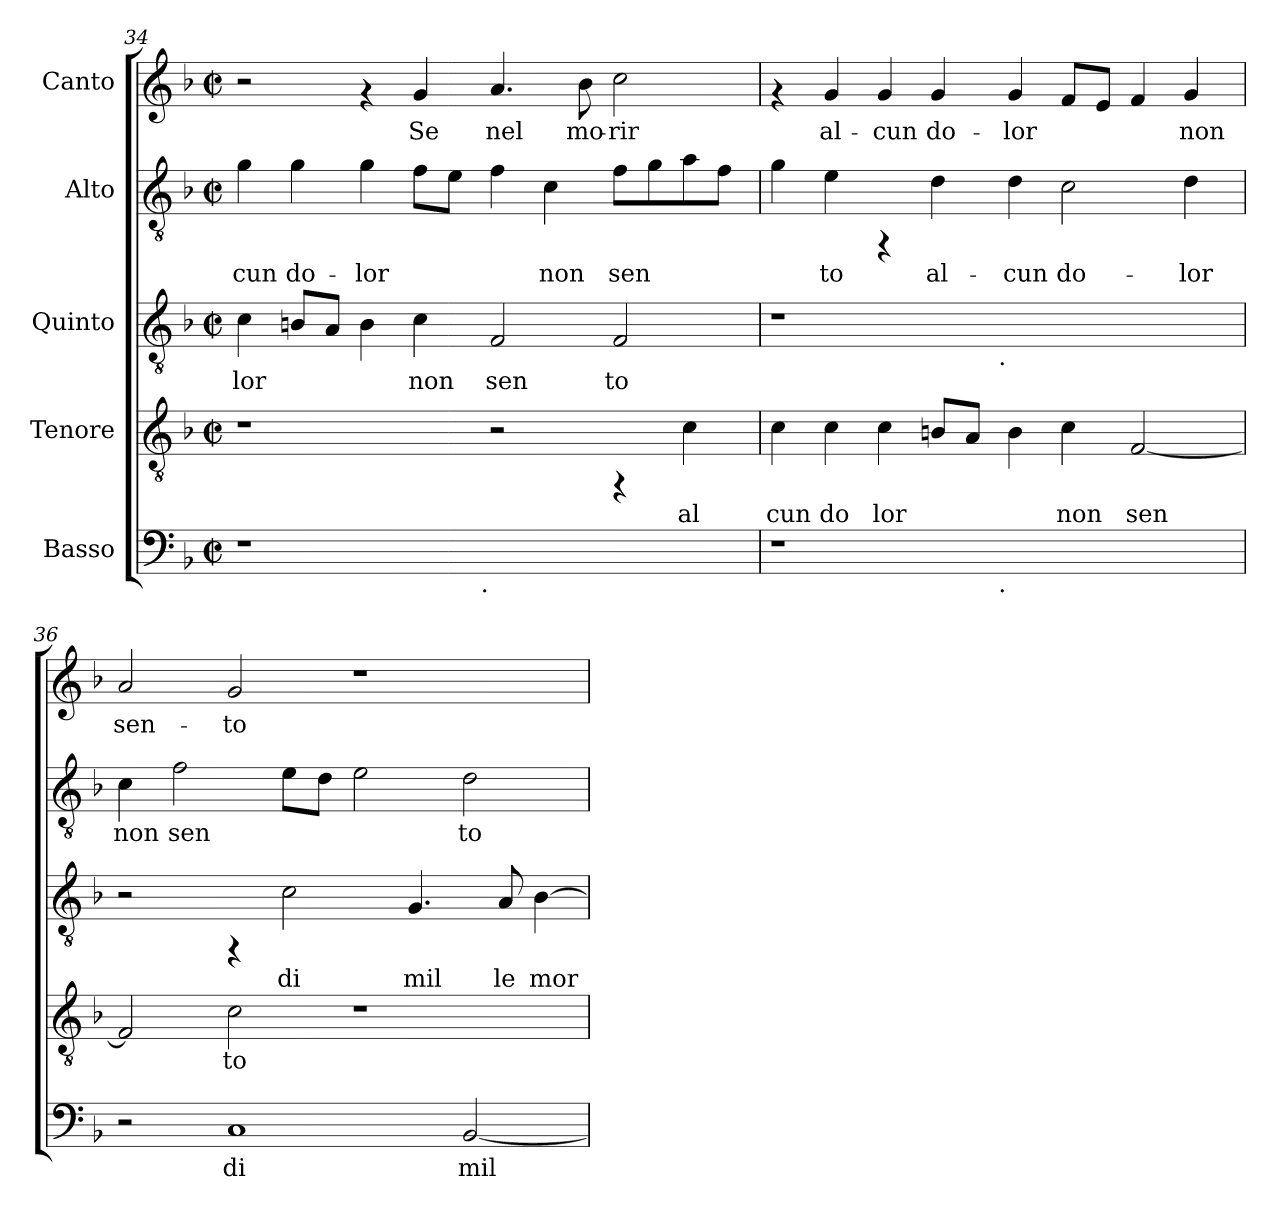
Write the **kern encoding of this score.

**kern	**text	**kern	**text	**kern	**text	**kern	**text	**kern	**text
*part5	*part5	*part4	*part4	*part3	*part3	*part2	*part2	*part1	*part1
*staff5	*staff5	*staff4	*staff4	*staff3	*staff3	*staff2	*staff2	*staff1	*staff1
*I"Basso	*	*I"Tenore	*	*I"Quinto	*	*I"Alto	*	*I"Canto	*
!!LO:LB:g=z
*clefF4	*	*clefGv2	*	*clefGv2	*	*clefGv2	*	*clefG2	*
*k[b-]	*	*k[b-]	*	*k[b-]	*	*k[b-]	*	*k[b-]	*
*F:	*	*F:	*	*F:	*	*F:	*	*F:	*
*M2/2	*	*M2/2	*	*M2/2	*	*M2/2	*	*M2/2	*
*met(c|)	*	*met(c|)	*	*met(c|)	*	*met(c|)	*	*met(c|)	*
=34	=34	=34	=34	=34	=34	=34	=34	=34	=34
!	!	!	!	!	!LO:LY:b:cj	!	!LO:LY:b:cj	!	!
*^	*	*	*	*	*	*	*	*	*
1r	2ryy	.	1r	.	4c\	-lor	4g\	cun	2r	.
!	!	!	!	!	!	!LO:LY:b:cj	!	!LO:LY:b:cj	!	!
.	.	.	.	.	8Bn/L	.	4g\	do-	.	.
!	!	!	!	!	!	!LO:LY:b:cj	!	!	!	!
.	.	.	.	.	8A/J	.	.	.	.	.
!	!	!	!	!	!	!LO:LY:b:cj	!	!LO:LY:b:cj	!	!
.	4ryy	.	.	.	4B\	.	4g\	-lor	4rf	.
!	!	!	!	!	!	!LO:LY:b:cj	!	!LO:LY:b:cj	!	!LO:LY:b:cj
.	8...ryy	.	.	.	4c\	non	8f\L	.	4g/	Se
!	!	!	!	!	!	!	!	!LO:LY:b:cj	!	!
.	.	.	.	.	.	.	8e\J	.	.	.
!	!LO:TX:b:t=.	!	!	!	!	!	!	!	!	!
.	1ryy	.	.	.	.	.	.	.	.	.
!	!	!	!	!	!	!LO:LY:b:cj	!	!LO:LY:b:cj	!	!LO:LY:b:cj
1ryy	.	.	2r	.	2F/	sen	4f\	.	4.a/	nel
!	!	!	!	!	!	!	!	!LO:LY:b:cj	!	!
.	.	.	.	.	.	.	4c\	non	.	.
!	!	!	!	!	!	!	!	!	!	!LO:LY:b:cj
.	.	.	.	.	.	.	.	.	8b-\	mo-
!	!	!	!	!	!	!LO:LY:b:cj	!	!LO:LY:b:cj	!	!LO:LY:b:cj
.	.	.	4rFF	.	2F/	to	8f\L	sen-	2cc\	-rir
!	!	!	!	!	!	!	!	!LO:LY:b:cj	!	!
.	.	.	.	.	.	.	8g\	--	.	.
!	!	!	!	!LO:LY:b:cj	!	!	!	!LO:LY:b:cj	!	!
.	.	.	4c\	al	.	.	8a\	--	.	.
!	!	!	!	!	!	!	!	!LO:LY:b:cj	!	!
.	.	.	.	.	.	.	8f\J	--	.	.
.	64ryy	.	.	.	.	.	.	.	.	.
=35	=35	=35	=35	=35	=35	=35	=35	=35	=35	=35
!	!	!	!	!LO:LY:b:cj	!	!	!	!LO:LY:b:cj	!	!
*	*	*	*	*	*^	*	*	*	*	*
1r	2ryy	.	4c\	cun	1r	2ryy	.	4g\	--	4rf	.
!	!	!	!	!LO:LY:b:cj	!	!	!	!	!LO:LY:b:cj	!	!LO:LY:b:cj
.	.	.	4c\	do	.	.	.	4e\	-to	4g/	al-
!	!	!	!	!LO:LY:b:cj	!	!	!	!	!	!	!LO:LY:b:cj
.	4ryy	.	4c\	lor	.	4ryy	.	4rFF	.	4g/	-cun
!	!	!	!	!LO:LY:b:cj	!	!	!	!	!LO:LY:b:cj	!	!LO:LY:b:cj
.	8...ryy	.	8Bn/L	.	.	8...ryy	.	4d\	al-	4g/	do-
!	!	!	!	!LO:LY:b:cj	!	!	!	!	!	!	!
.	.	.	8A/J	.	.	.	.	.	.	.	.
!	!	!	!	!	!	!LO:TX:b:t=.	!	!	!	!	!
!	!LO:TX:b:t=.	!	!	!	!	!	!	!	!	!	!
.	1ryy	.	.	.	.	1ryy	.	.	.	.	.
!	!	!	!	!LO:LY:b:cj	!	!	!	!	!LO:LY:b:cj	!	!LO:LY:b:cj
1ryy	.	.	4B\	.	1ryy	.	.	4d\	-cun	4g/	-lor
!	!	!	!	!LO:LY:b:cj	!	!	!	!	!LO:LY:b:cj	!	!LO:LY:b:cj
.	.	.	4c\	non	.	.	.	2c\	do-	8f/L	.
!	!	!	!	!	!	!	!	!	!	!	!LO:LY:b:cj
.	.	.	.	.	.	.	.	.	.	8e/J	.
!	!	!	!	!LO:LY:b:cj	!	!	!	!	!	!	!LO:LY:b:cj
.	.	.	[<2F/	sen	.	.	.	.	.	4f/	.
!	!	!	!	!	!	!	!	!	!LO:LY:b:cj	!	!LO:LY:b:cj
.	.	.	.	.	.	.	.	4d\	-lor	4g/	non
.	64ryy	.	.	.	.	64ryy	.	.	.	.	.
=36	=36	=36	=36	=36	=36	=36	=36	=36	=36	=36	=36
!	!	!	!	!LO:LY:b:cj	!	!	!	!	!LO:LY:b:cj	!	!LO:LY:b:cj
*v	*v	*	*	*	*v	*v	*	*	*	*	*
2r	.	2F/]	.	2r	.	4c\	non	2a/	sen-
!	!	!	!	!	!	!	!LO:LY:b:cj	!	!
.	.	.	.	.	.	2f\	sen-	.	.
!	!LO:LY:b:cj	!	!LO:LY:b:cj	!	!	!	!	!	!LO:LY:b:cj
1C	di	2c\	to	4rFF	.	.	.	2g/	-to
!	!	!	!	!	!LO:LY:b:cj	!	!LO:LY:b:cj	!	!
.	.	.	.	2c\	di	8e\L	--	.	.
!	!	!	!	!	!	!	!LO:LY:b:cj	!	!
.	.	.	.	.	.	8d\J	--	.	.
!	!	!	!	!	!	!	!LO:LY:b:cj	!	!
.	.	1r	.	.	.	2e\	--	1r	.
!	!	!	!	!	!LO:LY:b:cj	!	!	!	!
.	.	.	.	4.G/	mil	.	.	.	.
!	!LO:LY:b:cj	!	!	!	!	!	!LO:LY:b:cj	!	!
[<2BB-/	mil	.	.	.	.	2d\	-to	.	.
!	!	!	!	!	!LO:LY:b:cj	!	!	!	!
.	.	.	.	8A/	le	.	.	.	.
!	!	!	!	!	!LO:LY:b:cj	!	!	!	!
.	.	.	.	[<4B-\	mor	.	.	.	.
=	=	=	=	=	=	=	=	=	=
*-	*-	*-	*-	*-	*-	*-	*-	*-	*-
